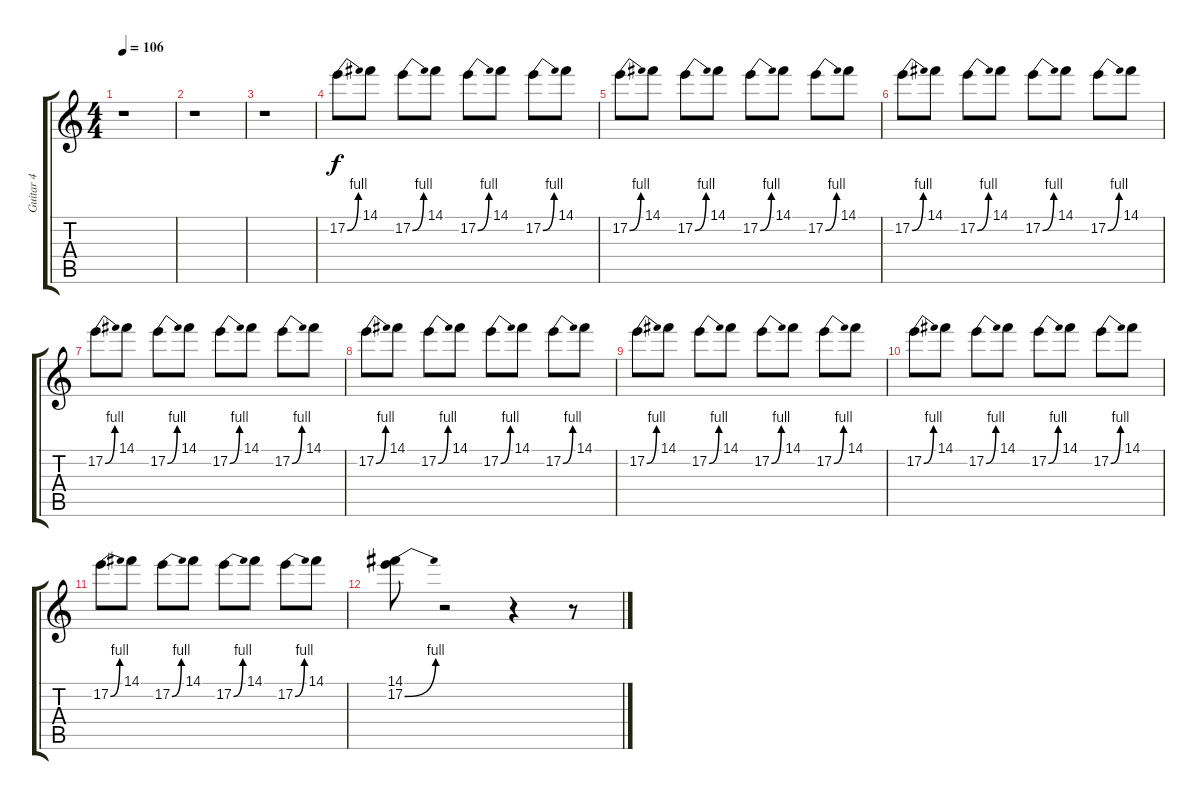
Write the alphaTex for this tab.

\track ("Guitar 4" "Guitar 4") {instrument distortionguitar}
\staff {score tabs}
\tuning (E4 B3 G3 D3 A2 E2) {hide}
\ts (4 4)
\tempo 106
\clef g2
\ks c
r.1{dy f} |
r.1 |
r.1 |
17.2{be (bend 0 0 60 4)}.8 14.1.8 17.2{be (bend 0 0 60 4)}.8 14.1.8 17.2{be (bend 0 0 60 4)}.8 14.1.8 17.2{be (bend 0 0 60 4)}.8 14.1.8 |
17.2{be (bend 0 0 60 4)}.8 14.1.8 17.2{be (bend 0 0 60 4)}.8 14.1.8 17.2{be (bend 0 0 60 4)}.8 14.1.8 17.2{be (bend 0 0 60 4)}.8 14.1.8 |
17.2{be (bend 0 0 60 4)}.8 14.1.8 17.2{be (bend 0 0 60 4)}.8 14.1.8 17.2{be (bend 0 0 60 4)}.8 14.1.8 17.2{be (bend 0 0 60 4)}.8 14.1.8 |
17.2{be (bend 0 0 60 4)}.8 14.1.8 17.2{be (bend 0 0 60 4)}.8 14.1.8 17.2{be (bend 0 0 60 4)}.8 14.1.8 17.2{be (bend 0 0 60 4)}.8 14.1.8 |
17.2{be (bend 0 0 60 4)}.8 14.1.8 17.2{be (bend 0 0 60 4)}.8 14.1.8 17.2{be (bend 0 0 60 4)}.8 14.1.8 17.2{be (bend 0 0 60 4)}.8 14.1.8 |
17.2{be (bend 0 0 60 4)}.8 14.1.8 17.2{be (bend 0 0 60 4)}.8 14.1.8 17.2{be (bend 0 0 60 4)}.8 14.1.8 17.2{be (bend 0 0 60 4)}.8 14.1.8 |
17.2{be (bend 0 0 60 4)}.8 14.1.8 17.2{be (bend 0 0 60 4)}.8 14.1.8 17.2{be (bend 0 0 60 4)}.8 14.1.8 17.2{be (bend 0 0 60 4)}.8 14.1.8 |
17.2{be (bend 0 0 60 4)}.8 14.1.8 17.2{be (bend 0 0 60 4)}.8 14.1.8 17.2{be (bend 0 0 60 4)}.8 14.1.8 17.2{be (bend 0 0 60 4)}.8 14.1.8 |
(14.1 17.2{be (bend 0 0 60 4)}).8 r.2 r.4 r.8
